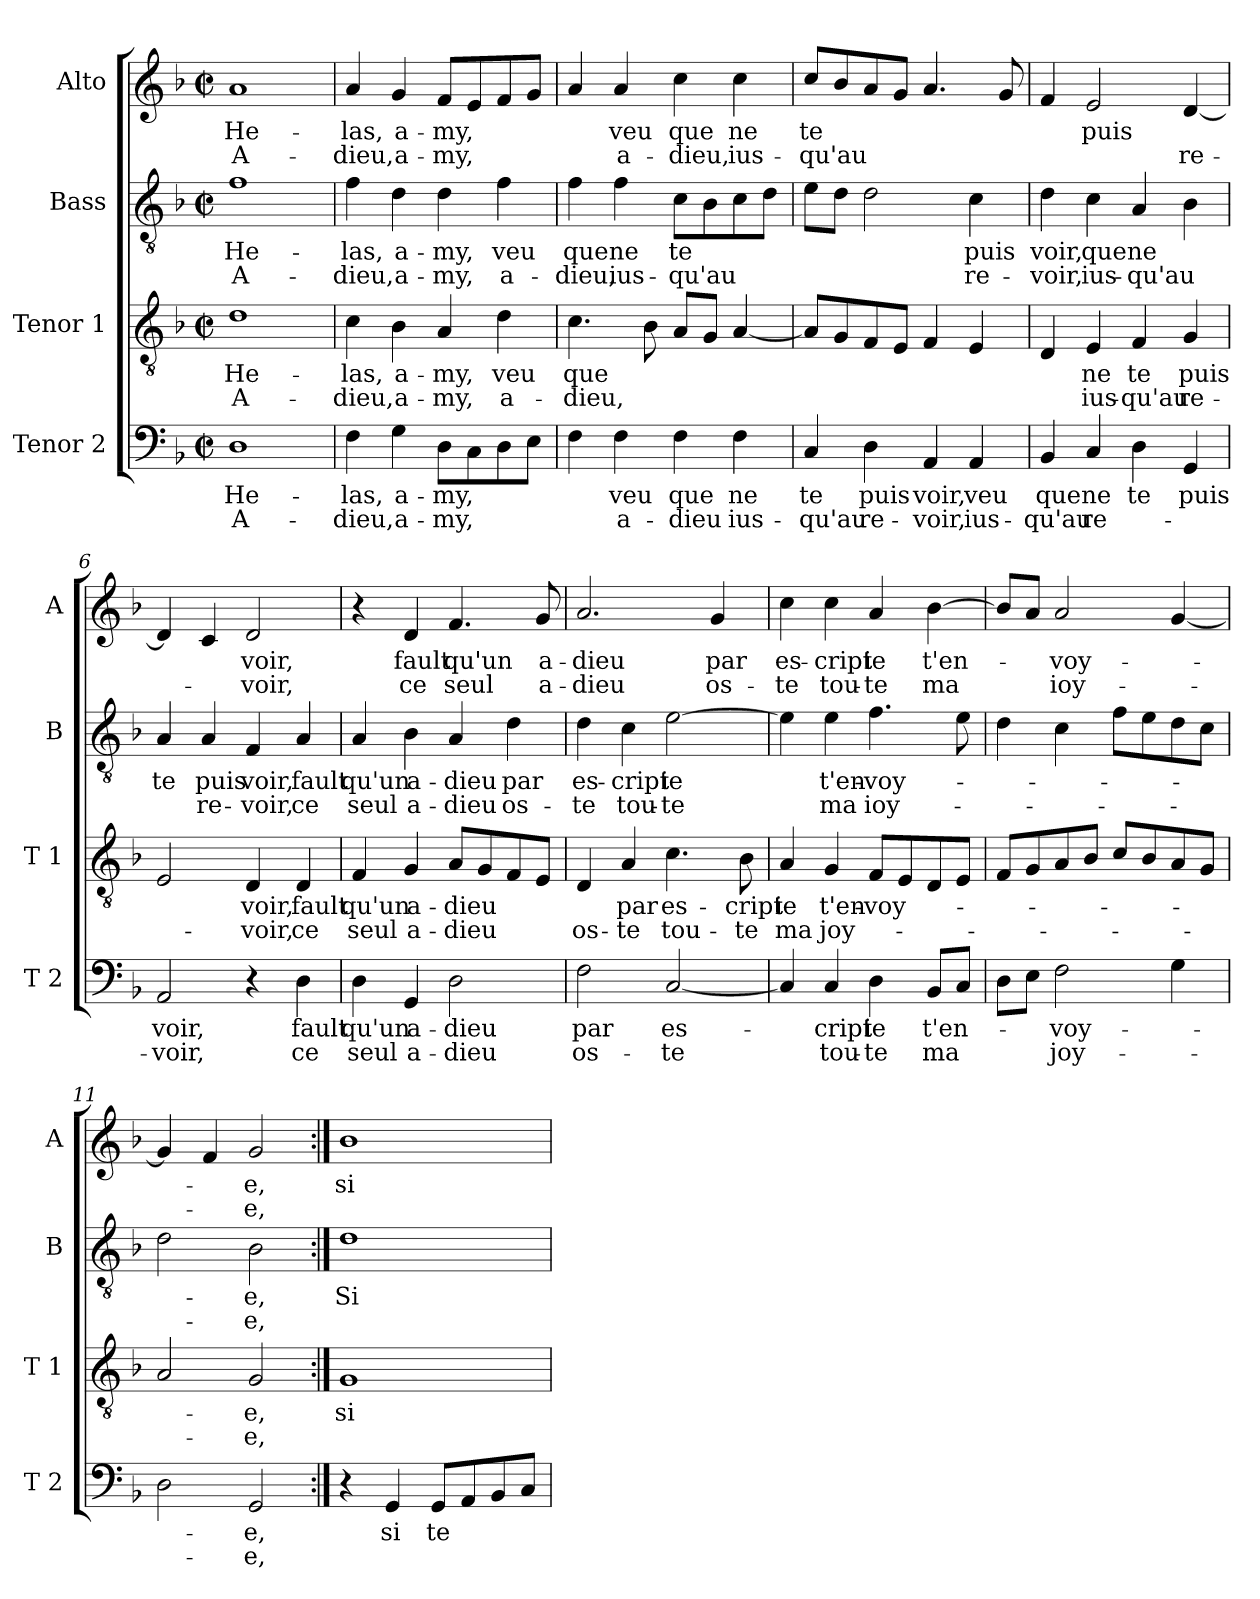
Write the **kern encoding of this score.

**kern	**text	**text	**kern	**text	**text	**kern	**text	**text	**kern	**text	**text
*part4	*part4	*part4	*part3	*part3	*part3	*part2	*part2	*part2	*part1	*part1	*part1
*staff4	*staff4	*staff4	*staff3	*staff3	*staff3	*staff2	*staff2	*staff2	*staff1	*staff1	*staff1
*I"Tenor 2	*	*	*I"Tenor 1	*	*	*I"Bass	*	*	*I"Alto	*	*
*I'T 2	*	*	*I'T 1	*	*	*I'B	*	*	*I'A	*	*
*clefF4	*	*	*clefGv2	*	*	*clefGv2	*	*	*clefG2	*	*
*k[b-]	*	*	*k[b-]	*	*	*k[b-]	*	*	*k[b-]	*	*
*M2/2	*	*	*M2/2	*	*	*M2/2	*	*	*M2/2	*	*
*met(c|)	*	*	*met(c|)	*	*	*met(c|)	*	*	*met(c|)	*	*
=1	=1	=1	=1	=1	=1	=1	=1	=1	=1	=1	=1
!	!LO:LY:b	!LO:LY:b	!	!LO:LY:b	!LO:LY:b	!	!LO:LY:b	!LO:LY:b	!	!LO:LY:b	!LO:LY:b
1D	He-	A-	1d	He-	A-	1f	He-	A-	1a	He-	A-
=2	=2	=2	=2	=2	=2	=2	=2	=2	=2	=2	=2
!	!LO:LY:b	!LO:LY:b	!	!LO:LY:b	!LO:LY:b	!	!LO:LY:b	!LO:LY:b	!	!LO:LY:b	!LO:LY:b
4F\	-las,	-dieu,	4c\	-las,	-dieu,	4f\	-las,	-dieu,	4a/	-las,	-dieu,
!	!LO:LY:b	!LO:LY:b	!	!LO:LY:b	!LO:LY:b	!	!LO:LY:b	!LO:LY:b	!	!LO:LY:b	!LO:LY:b
4G\	a-	a-	4B-\	a-	a-	4d\	a-	a-	4g/	a-	a-
!	!LO:LY:b	!LO:LY:b	!	!LO:LY:b	!LO:LY:b	!	!LO:LY:b	!LO:LY:b	!	!LO:LY:b	!LO:LY:b
8DL	-my,	-my,	4A/	-my,	-my,	4d\	-my,	-my,	8fL	-my,	-my,
8C	.	.	.	.	.	.	.	.	8e	.	.
!	!	!	!	!LO:LY:b	!LO:LY:b	!	!LO:LY:b	!LO:LY:b	!	!	!
8D	.	.	4d\	veu	a-	4f\	veu	a-	8f	.	.
8EJ	.	.	.	.	.	.	.	.	8gJ	.	.
=3	=3	=3	=3	=3	=3	=3	=3	=3	=3	=3	=3
!	!	!	!	!LO:LY:b	!LO:LY:b	!	!LO:LY:b	!LO:LY:b	!	!	!
4F\	.	.	4.c\	que	-dieu,	4f\	que	-dieu,	4a/	.	.
!	!LO:LY:b	!LO:LY:b	!	!	!	!	!LO:LY:b	!LO:LY:b	!	!LO:LY:b	!LO:LY:b
4F\	veu	a-	.	.	.	4f\	ne	ius-	4a/	veu	a-
.	.	.	8B-\	.	.	.	.	.	.	.	.
!	!LO:LY:b	!LO:LY:b	!	!	!	!	!LO:LY:b	!LO:LY:b	!	!LO:LY:b	!LO:LY:b
4F\	que	-dieu	8AL	.	.	8cL	te	-qu'au	4cc\	que	-dieu,
.	.	.	8GJ	.	.	8B-	.	.	.	.	.
!	!LO:LY:b	!LO:LY:b	!	!	!	!	!	!	!	!LO:LY:b	!LO:LY:b
4F\	ne	ius-	[4A/	.	.	8c	.	.	4cc\	ne	ius-
.	.	.	.	.	.	8dJ	.	.	.	.	.
=4	=4	=4	=4	=4	=4	=4	=4	=4	=4	=4	=4
!	!LO:LY:b	!LO:LY:b	!	!	!	!	!	!	!	!LO:LY:b	!LO:LY:b
4C/	te	-qu'au	8AL]	.	.	8eL	.	.	8ccL	te	-qu'au
.	.	.	8G	.	.	8dJ	.	.	8b-	.	.
!	!LO:LY:b	!LO:LY:b	!	!	!	!	!	!	!	!	!
4D\	puis	re-	8F	.	.	2d\	.	.	8a	.	.
.	.	.	8EJ	.	.	.	.	.	8gJ	.	.
!	!LO:LY:b	!LO:LY:b	!	!	!	!	!	!	!	!	!
4AA/	voir,	-voir,	4F/	.	.	.	.	.	4.a/	.	.
!	!LO:LY:b	!LO:LY:b	!	!	!	!	!LO:LY:b	!LO:LY:b	!	!	!
4AA/	veu	ius-	4E/	.	.	4c\	puis	re-	.	.	.
.	.	.	.	.	.	.	.	.	8g/	.	.
=5	=5	=5	=5	=5	=5	=5	=5	=5	=5	=5	=5
!	!LO:LY:b	!LO:LY:b	!	!	!	!	!LO:LY:b	!LO:LY:b	!	!	!
4BB-/	que	-qu'au	4D/	.	.	4d\	voir,	-voir,	4f/	.	.
!	!LO:LY:b	!LO:LY:b	!	!LO:LY:b	!LO:LY:b	!	!LO:LY:b	!LO:LY:b	!	!LO:LY:b	!
4C/	ne	re-	4E/	ne	ius-	4c\	que	ius-	2e/	puis	.
!	!LO:LY:b	!	!	!LO:LY:b	!LO:LY:b	!	!LO:LY:b	!LO:LY:b	!	!	!
4D\	te	.	4F/	te	-qu'au	4A/	ne	-qu'au	.	.	.
!	!LO:LY:b	!	!	!LO:LY:b	!LO:LY:b	!	!	!	!	!	!LO:LY:b
4GG/	puis	.	4G/	puis	re-	4B-\	.	.	[4d/	.	re-
!!LO:LB:g=z
=6	=6	=6	=6	=6	=6	=6	=6	=6	=6	=6	=6
!	!LO:LY:b	!LO:LY:b	!	!	!	!	!LO:LY:b	!	!	!	!
2AA/	voir,	-voir,	2E/	.	.	4A/	te	.	4d/]	.	.
!	!	!	!	!	!	!	!LO:LY:b	!LO:LY:b	!	!	!
.	.	.	.	.	.	4A/	puis	re-	4c/	.	.
!	!	!	!	!LO:LY:b	!LO:LY:b	!	!LO:LY:b	!LO:LY:b	!	!LO:LY:b	!LO:LY:b
4r	.	.	4D/	voir,	-voir,	4F/	voir,	-voir,	2d/	voir,	-voir,
!	!LO:LY:b	!LO:LY:b	!	!LO:LY:b	!LO:LY:b	!	!LO:LY:b	!LO:LY:b	!	!	!
4D\	fault	ce	4D/	fault	ce	4A/	fault	ce	.	.	.
=7	=7	=7	=7	=7	=7	=7	=7	=7	=7	=7	=7
!	!LO:LY:b	!LO:LY:b	!	!LO:LY:b	!LO:LY:b	!	!LO:LY:b	!LO:LY:b	!	!	!
4D\	qu'un	seul	4F/	qu'un	seul	4A/	qu'un	seul	4r	.	.
!	!LO:LY:b	!LO:LY:b	!	!LO:LY:b	!LO:LY:b	!	!LO:LY:b	!LO:LY:b	!	!LO:LY:b	!LO:LY:b
4GG/	a-	a-	4G/	a-	a-	4B-\	a-	a-	4d/	fault	ce
!	!LO:LY:b	!LO:LY:b	!	!LO:LY:b	!LO:LY:b	!	!LO:LY:b	!LO:LY:b	!	!LO:LY:b	!LO:LY:b
2D\	-dieu	-dieu	8AL	-dieu	-dieu	4A/	-dieu	-dieu	4.f/	qu'un	seul
.	.	.	8G	.	.	.	.	.	.	.	.
!	!	!	!	!	!	!	!LO:LY:b	!LO:LY:b	!	!	!
.	.	.	8F	.	.	4d\	par	os-	.	.	.
!	!	!	!	!	!	!	!	!	!	!LO:LY:b	!LO:LY:b
.	.	.	8EJ	.	.	.	.	.	8g/	a-	a-
=8	=8	=8	=8	=8	=8	=8	=8	=8	=8	=8	=8
!	!LO:LY:b	!LO:LY:b	!	!	!LO:LY:b	!	!LO:LY:b	!LO:LY:b	!	!LO:LY:b	!LO:LY:b
2F\	par	os-	4D/	.	os-	4d\	es-	-te	2.a/	-dieu	-dieu
!	!	!	!	!LO:LY:b	!LO:LY:b	!	!LO:LY:b	!LO:LY:b	!	!	!
.	.	.	4A/	par	-te	4c\	-cript	tou-	.	.	.
!	!LO:LY:b	!LO:LY:b	!	!LO:LY:b	!LO:LY:b	!	!LO:LY:b	!LO:LY:b	!	!	!
[2C/	es-	-te	4.c\	es-	tou-	[2e\	ie	-te	.	.	.
!	!	!	!	!	!	!	!	!	!	!LO:LY:b	!LO:LY:b
.	.	.	.	.	.	.	.	.	4g/	par	os-
!	!	!	!	!LO:LY:b	!LO:LY:b	!	!	!	!	!	!
.	.	.	8B-\	-cript	-te	.	.	.	.	.	.
=9	=9	=9	=9	=9	=9	=9	=9	=9	=9	=9	=9
!	!	!	!	!LO:LY:b	!LO:LY:b	!	!	!	!	!LO:LY:b	!LO:LY:b
4C/]	.	.	4A/	ie	ma	4e\]	.	.	4cc\	es-	-te
!	!LO:LY:b	!LO:LY:b	!	!LO:LY:b	!LO:LY:b	!	!LO:LY:b	!LO:LY:b	!	!LO:LY:b	!LO:LY:b
4C/	-cript	tou-	4G/	t'en-	joy-	4e\	t'en-	ma	4cc\	-cript	tou-
!	!LO:LY:b	!LO:LY:b	!	!LO:LY:b	!	!	!LO:LY:b	!LO:LY:b	!	!LO:LY:b	!LO:LY:b
4D\	ie	-te	8FL	-voy-	.	4.f\	-voy-	ioy-	4a/	ie	-te
.	.	.	8E	.	.	.	.	.	.	.	.
!	!LO:LY:b	!LO:LY:b	!	!	!	!	!	!	!	!LO:LY:b	!LO:LY:b
8BB-L	t'en-	ma	8D	.	.	.	.	.	[4b-\	t'en-	ma
8CJ	.	.	8EJ	.	.	8e\	.	.	.	.	.
=10	=10	=10	=10	=10	=10	=10	=10	=10	=10	=10	=10
8DL	.	.	8FL	.	.	4d\	.	.	8b-L]	.	.
8EJ	.	.	8G	.	.	.	.	.	8aJ	.	.
!	!LO:LY:b	!LO:LY:b	!	!	!	!	!	!	!	!LO:LY:b	!LO:LY:b
2F\	-voy-	joy-	8A	.	.	4c\	.	.	2a/	-voy-	ioy-
.	.	.	8B-J	.	.	.	.	.	.	.	.
.	.	.	8cL	.	.	8fL	.	.	.	.	.
.	.	.	8B-	.	.	8e	.	.	.	.	.
4G\	.	.	8A	.	.	8d	.	.	[4g/	.	.
.	.	.	8GJ	.	.	8cJ	.	.	.	.	.
!!LO:PB:g=z
=11	=11	=11	=11	=11	=11	=11	=11	=11	=11	=11	=11
2D\	.	.	2A/	.	.	2d\	.	.	4g/]	.	.
.	.	.	.	.	.	.	.	.	4f/	.	.
!	!LO:LY:b	!LO:LY:b	!	!LO:LY:b	!LO:LY:b	!	!LO:LY:b	!LO:LY:b	!	!LO:LY:b	!LO:LY:b
2GG/	-e,	-e,	2G/	-e,	-e,	2B-\	-e,	-e,	2g/	-e,	-e,
=12:|!	=12:|!	=12:|!	=12:|!	=12:|!	=12:|!	=12:|!	=12:|!	=12:|!	=12:|!	=12:|!	=12:|!
!	!	!	!	!LO:LY:b	!	!	!LO:LY:b	!	!	!LO:LY:b	!
4r	.	.	1G	si	.	1d	Si	.	1b-	si	.
!	!LO:LY:b	!	!	!	!	!	!	!	!	!	!
4GG/	si	.	.	.	.	.	.	.	.	.	.
!	!LO:LY:b	!	!	!	!	!	!	!	!	!	!
8GGL	te	.	.	.	.	.	.	.	.	.	.
8AA	.	.	.	.	.	.	.	.	.	.	.
8BB-	.	.	.	.	.	.	.	.	.	.	.
8CJ	.	.	.	.	.	.	.	.	.	.	.
=	=	=	=	=	=	=	=	=	=	=	=
*-	*-	*-	*-	*-	*-	*-	*-	*-	*-	*-	*-
